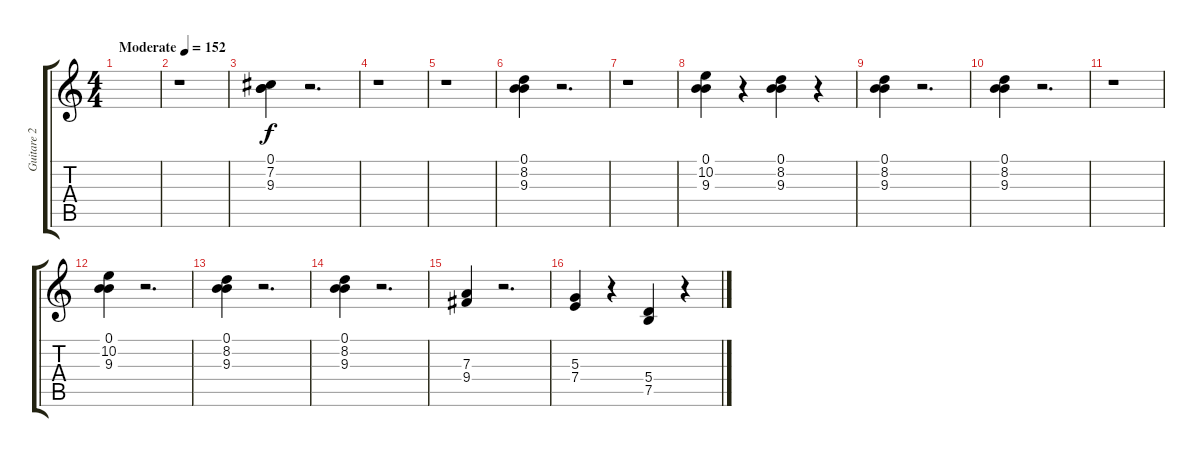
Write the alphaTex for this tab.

\track ("Guitare 2" "Guitare 2") {instrument distortionguitar}
\staff {score tabs}
\tuning (B3 Gb3 D3 A2 E2 B1) {hide}
\ts (4 4)
\tempo (152 "Moderate")
\clef g2
\ks c
|
r.1 |
(0.1 7.2 9.3).4 r.2{d} |
r.1 |
r.1 |
(0.1 8.2 9.3).4 r.2{d} |
r.1 |
(0.1 10.2 9.3).4 r.4 (0.1 8.2 9.3).4 r.4 |
(0.1 8.2 9.3).4 r.2{d} |
(0.1 8.2 9.3).4 r.2{d} |
r.1 |
(0.1 10.2 9.3).4 r.2{d} |
(0.1 8.2 9.3).4 r.2{d} |
(0.1 8.2 9.3).4 r.2{d} |
(7.3 9.4).4 r.2{d} |
(5.3 7.4).4 r.4 (5.4 7.5).4 r.4
